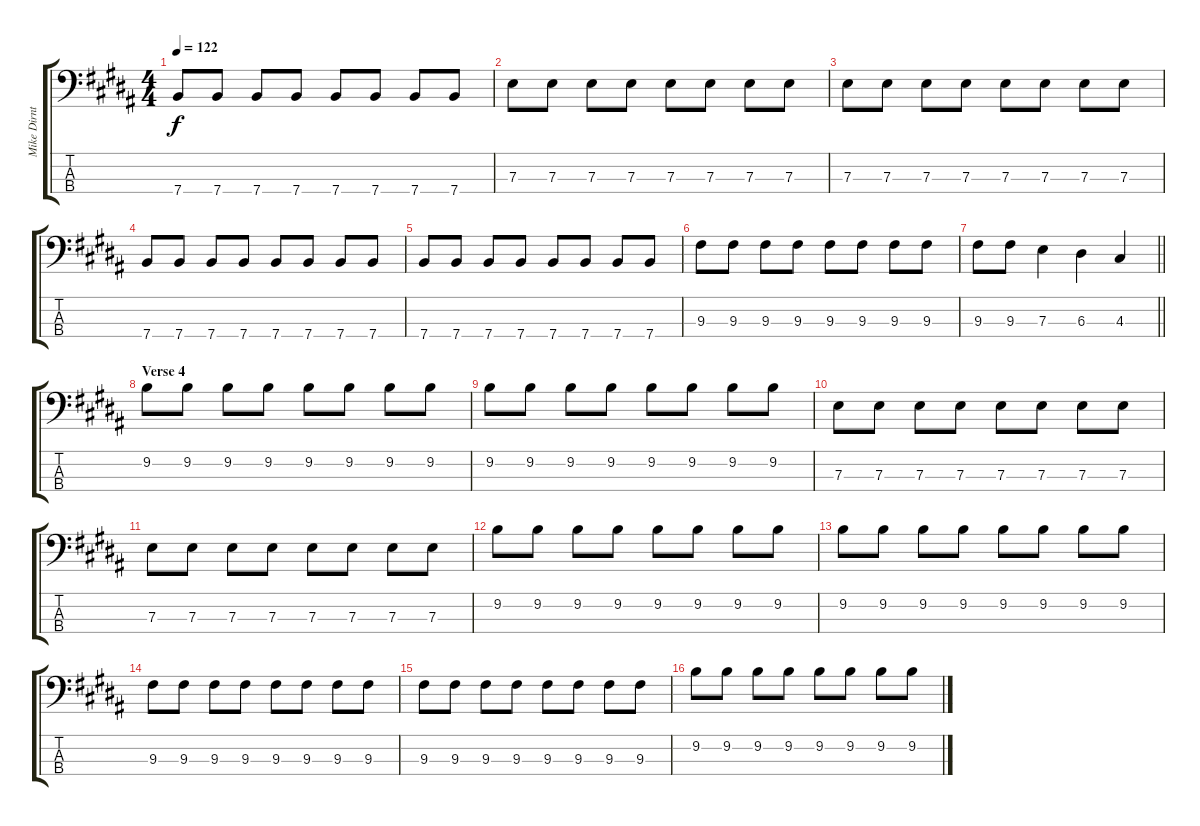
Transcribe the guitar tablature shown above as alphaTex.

\track ("Mike Dirnt (Bass)" "Mike Dirnt") {instrument electricbassfinger}
\staff {score tabs}
\tuning (G2 D2 A1 E1) {hide}
\ts (4 4)
\tempo 122
\clef f4
\ks b
7.4.8{dy f} 7.4.8 7.4.8 7.4.8 7.4.8 7.4.8 7.4.8 7.4.8 |
7.3.8 7.3.8 7.3.8 7.3.8 7.3.8 7.3.8 7.3.8 7.3.8 |
7.3.8 7.3.8 7.3.8 7.3.8 7.3.8 7.3.8 7.3.8 7.3.8 |
7.4.8 7.4.8 7.4.8 7.4.8 7.4.8 7.4.8 7.4.8 7.4.8 |
7.4.8 7.4.8 7.4.8 7.4.8 7.4.8 7.4.8 7.4.8 7.4.8 |
9.3.8 9.3.8 9.3.8 9.3.8 9.3.8 9.3.8 9.3.8 9.3.8 |
\barLineRight lightlight
9.3.8 9.3.8 7.3.4 6.3.4 4.3.4 |
\section ("" "Verse 4")
9.2.8 9.2.8 9.2.8 9.2.8 9.2.8 9.2.8 9.2.8 9.2.8 |
9.2.8 9.2.8 9.2.8 9.2.8 9.2.8 9.2.8 9.2.8 9.2.8 |
7.3.8 7.3.8 7.3.8 7.3.8 7.3.8 7.3.8 7.3.8 7.3.8 |
7.3.8 7.3.8 7.3.8 7.3.8 7.3.8 7.3.8 7.3.8 7.3.8 |
9.2.8 9.2.8 9.2.8 9.2.8 9.2.8 9.2.8 9.2.8 9.2.8 |
9.2.8 9.2.8 9.2.8 9.2.8 9.2.8 9.2.8 9.2.8 9.2.8 |
9.3.8 9.3.8 9.3.8 9.3.8 9.3.8 9.3.8 9.3.8 9.3.8 |
9.3.8 9.3.8 9.3.8 9.3.8 9.3.8 9.3.8 9.3.8 9.3.8 |
9.2.8 9.2.8 9.2.8 9.2.8 9.2.8 9.2.8 9.2.8 9.2.8
